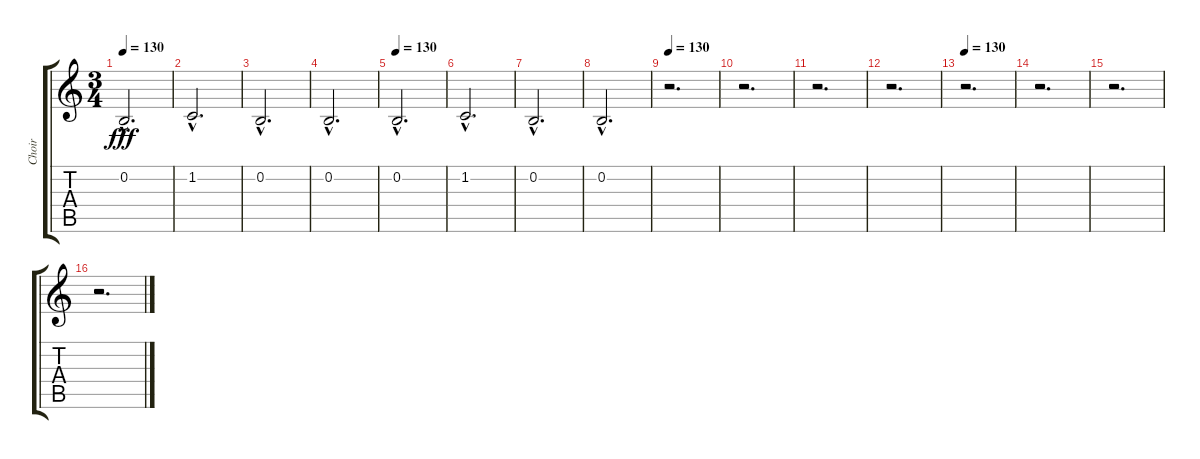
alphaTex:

\track ("Choir" "Choir") {instrument choiraahs}
\staff {score tabs}
\tuning (E4 B3 G3 D3 A2 E2) {hide}
\ts (3 4)
\tempo 130
\clef g2
\ks c
0.2{hac}.2{d dy fff instrument choiraahs} |
1.2{hac}.2{d} |
0.2{hac}.2{d} |
0.2{hac}.2{d} |
\tempo 130
0.2{hac}.2{d} |
1.2{hac}.2{d} |
0.2{hac}.2{d} |
0.2{hac}.2{d} |
\tempo 130
r.2{d} |
r.2{d} |
r.2{d} |
r.2{d} |
\tempo 130
r.2{d} |
r.2{d} |
r.2{d} |
r.2{d}
